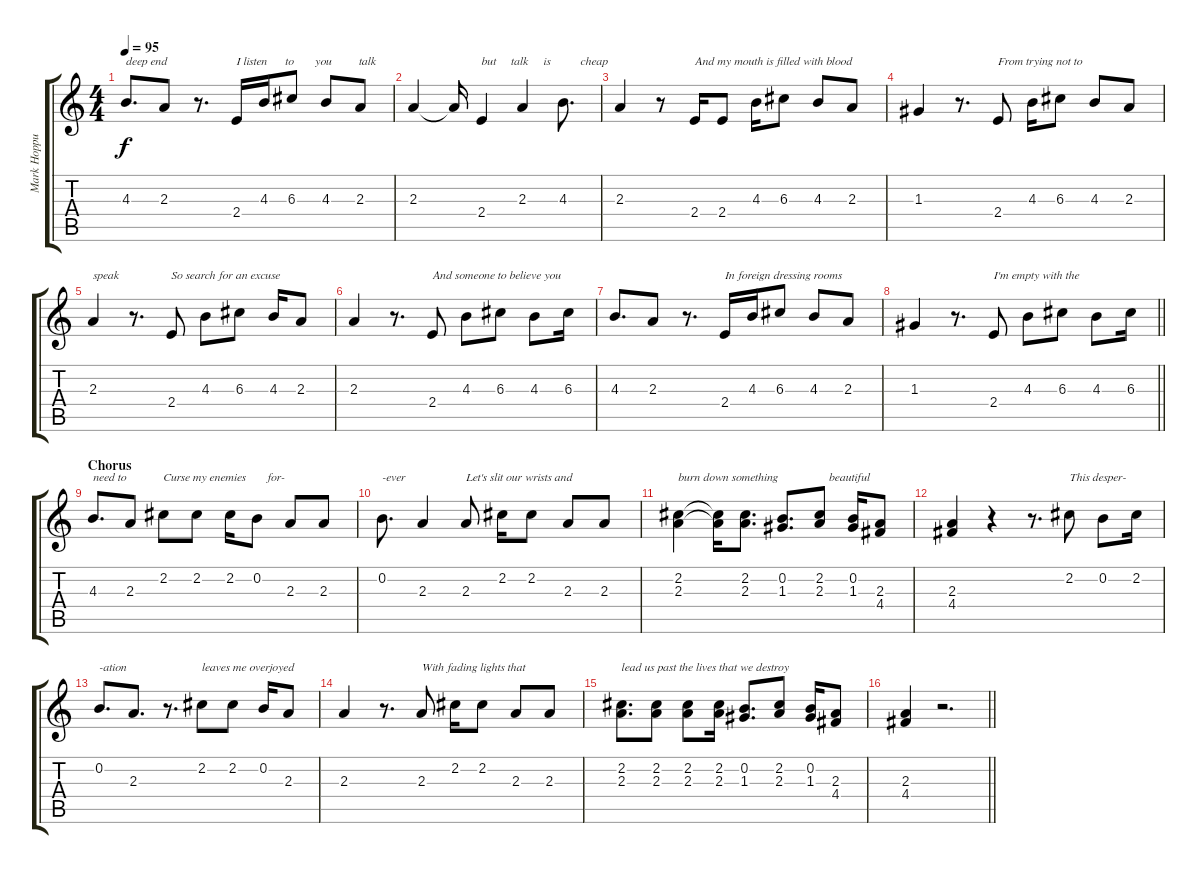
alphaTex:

\track ("Mark Hoppus [Vocals]" "Mark Hoppu") {instrument overdrivenguitar}
\staff {score tabs}
\tuning (E4 B3 G3 D3 A2 E2) {hide}
\ts (4 4)
\tempo 95
\clef g2
\ks c
4.3.8{d txt "deep end" dy f} 2.3.8 r.8{d} 2.4.16{txt "I listen      to       you         talk "} 4.3.16 6.3.8 4.3.8 2.3.8 |
2.3.4 2.3{t}.16 2.4.4{txt "but     talk     is          cheap "} 2.3.4 4.3.8{d} |
2.3.4 r.8 2.4.16{txt "And my mouth is filled with blood"} 2.4.8 4.3.16 6.3.8 4.3.8 2.3.8 |
1.3.4 r.8{d} 2.4.8{txt "From trying not to"} 4.3.16 6.3.8 4.3.8 2.3.8 |
2.3.4{txt "speak"} r.8{d} 2.4.8{txt "So search for an excuse"} 4.3.8 6.3.8 4.3.16 2.3.8 |
2.3.4 r.8{d} 2.4.8{txt "And someone to believe you "} 4.3.8 6.3.8 4.3.8 6.3.16 |
4.3.8{d} 2.3.8 r.8{d} 2.4.16{txt "In foreign dressing rooms "} 4.3.16 6.3.8 4.3.8 2.3.8 |
\barLineRight lightlight
1.3.4 r.8{d} 2.4.8{txt "I'm empty with the"} 4.3.8 6.3.8 4.3.8 6.3.16 |
\section ("" "Chorus")
4.3.8{d txt "need to"} 2.3.8 2.2.8{txt "Curse my enemies       for-"} 2.2.8 2.2.16 0.2.8 2.3.8 2.3.8 |
0.2.8{d txt "-ever"} 2.3.4 2.3.8{txt "Let's slit our wrists and"} 2.2.16 2.2.8 2.3.8 2.3.8 |
(2.2 2.3).4{txt "burn down something                 beautiful"} (2.2{t} 2.3{t}).16 (2.2 2.3).8{d} (0.2 1.3).8{d} (2.2 2.3).8 (0.2 1.3).16 (2.3 4.4).8 |
(2.3 4.4).4 r.4 r.8{d} 2.2.8{txt "This desper-"} 0.2.8 2.2.16 |
0.2.8{d txt "-ation"} 2.3.8{d} r.8{d} 2.2.8{txt "leaves me overjoyed "} 2.2.8 0.2.16 2.3.8 |
2.3.4 r.8{d} 2.3.8{txt "With fading lights that"} 2.2.16 2.2.8 2.3.8 2.3.8 |
(2.2 2.3).8{d txt "lead us past the lives that we destroy "} (2.2 2.3).8 (2.2 2.3).8 (2.2 2.3).16 (0.2 1.3).8{d} (2.2 2.3).8 (0.2 1.3).16 (2.3 4.4).8 |
\barLineRight lightlight
(2.3 4.4).4 r.2{d}
